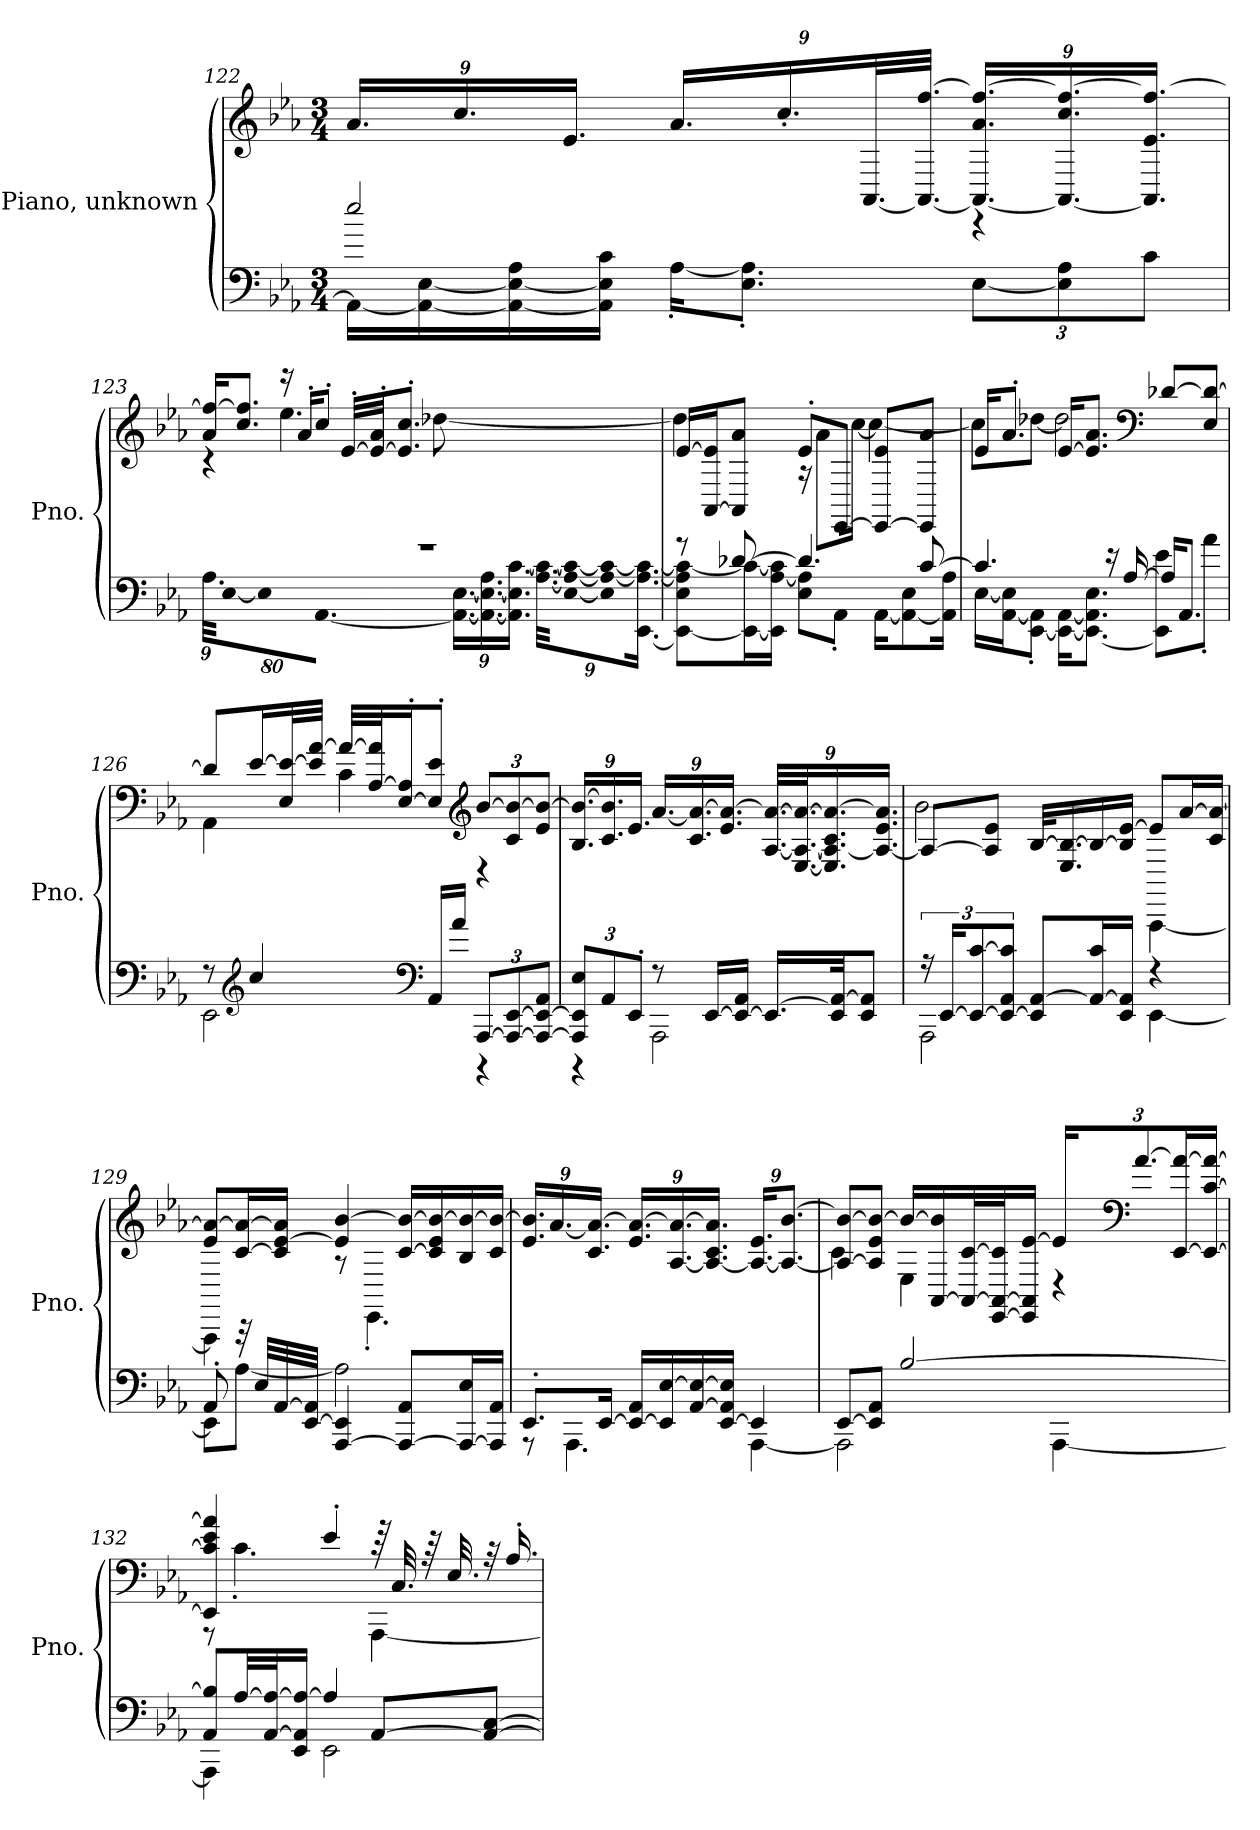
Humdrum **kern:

**kern	**kern
*part1	*part1
*staff2	*staff1
*I"Piano, unknown	*
*I'Pno.	*
*clefF4	*clefG2
*k[b-e-a-]	*k[b-e-a-]
*M3/4	*M3/4
=122	=122
*^	*
*	*	*Xbrackettup
2ee-/	16AA-\LL_	18.a-/LL
.	16AA-\_ [16E-\	.
.	.	18.cc/
.	16AA-\_ 16E-\_ 16A-\	.
.	.	18.e-/JJ
.	16AA-\] 16E-\] 16c\JJ	.
.	[16A-'\KL	18.a-/LL
.	8.E-\' 8.A-\]'J	.
.	.	18.cc'/
.	.	[36.AA-/L
.	.	36.AA-/_ [36.ff/JJJ
*	*Xbrackettup	*
4r	[12E-\L	18.AA-/_ 18.a-/ 18.ff/_LL
.	12E-\] 12A-\	18.AA-/_ 18.cc/ 18.ff/_
.	12c\J	18.AA-/] 18.e-/ 18.ff/_JJ
!!LO:LB:g=z
=123	=123	=123
*	*	*^
2.r	36.A-\KKL	16a-/ 16ff/_KL	4r
!	!LO:N:vis=8	!	!
.	[640%71E-\	.	.
.	.	8.cc/ 8.ff/]J	.
!	!LO:N:vis=64	!	!
.	640%9E-\KKL]	.	.
.	[18.AA-\JJ	.	.
.	18.AA-\_ [18.E-\LL	16r	4.ee-\
.	.	16a-'/KL	.
.	18.AA-\_ 18.E-\_ 18.A-\	.	.
.	.	8cc'/J	.
.	18.AA-\] 18.E-\] [18.c\JJ	.	.
.	[36.A-\ 36.c\_KKL	[32e-'/LLL	.
.	.	32e-/_' 32a-/'JJ	.
!	!LO:N:vis=8	!	!
.	[640%71E-\ 640%71A-\_ 640%71c\_	.	.
.	.	8.e-/]' 8.cc/'J	.
.	.	.	[8dd-X\
!	!LO:N:vis=64	!	!
.	640%9E-\] 640%9A-\_ 640%9c\_KKL	.	.
.	[18.EE-\ 18.A-\_ 18.c\_JJ	.	.
=124	=124	=124	=124
8r	8EE-\_ 8E-\ 8A-\] 8c\_L	[16e-/LL	4dd-\]
.	.	[16AA-/ 16e-/]J	.
[8d-X/	16EE-\_ 16c\_L	8AA-/] 8a-/J	.
.	16EE-\] [16A-\ 16c\]JJ	.	.
4.d-/]	8E-\ 8A-\]L	8e-'/L	16r
.	.	.	8a-\L
.	8AA-'\J	[8EE-/J	.
.	.	.	[16cc\Jk
.	[16AA-\KL	8EE-/_ 8e-/L	4cc\_
.	8AA-\_ 8E-\	.	.
[8c/	.	8EE-/] 8a-/J	.
.	16AA-\] 16A-\Jk	.	.
!!LO:PB:g=z	!!
=125	=125	=125	=125
4.c/]	[16E-\LL	16e-/KL	8cc\L]
.	[16AA-\ 16E-\]J	8.a-'/J	.
.	[8EE-\' 8AA-\]'J	.	[8dd-X\J
.	16EE-\_ [16AA-\KL	[16e-/KL	2dd-\]
.	8.EE-\_ 8.AA-\] 8.E-\J	8.e-/] 8.a-/J	.
16r	.	.	.
[16A-/	.	.	.
*	*	*clefF4	*
16A-/KL]	8EE-\] 8e-\L	[8d-X/L	.
8.AA-/J	.	.	.
.	8a-'\J	8E-/ 8d-/_J	.
=126	=126	=126	=126
8r	2EE-\	8d-/L]	4AA-\
*clefG2	*	*	*
4cc/	.	[16e-/L	.
.	.	32E-/ 32e-/_L	.
.	.	32e-/] [32a-/JJJ	.
.	.	32a-/LLL_	4c\
.	.	[32A-/ 32a-/]J	.
.	.	[16E-/' 16A-/]'J	.
*clefF4	*	*	*
16AA-/LL	.	8E-/]' 8e-/'J	.
16a-/JJ	.	.	.
*	*	*clefG2	*
[12AAA-/L	4r	[12b-/L	4r
12AAA-/_ [12EE-/	.	12c/ 12b-/_	.
12AAA-/_ 12EE-/_ 12AA-/J	.	12e-/ 12b-/_J	.
*	*	*v	*v
!!LO:LB:g=z
=127	=127	=127
12AAA-/] 12EE-/] 12E-/L	4r	18.B-/ 18.b-/_LL
12AA-/	.	18.c/ 18.b-/]
12EE-'/J	.	18.e-/JJ
8r	2AAA-\	[18.a-/LL
.	.	18.c/ 18.a-/_
[16EE-/LL	.	.
.	.	18.e-/ 18.a-/_JJ
16EE-/_ 16AA-/JJ	.	.
16.EE-/LL_	.	[36.A-/ 36.a-/_LLL
.	.	[36.E-/ 36.A-/_ 36.a-/_J
.	.	18.E-/] 18.A-/_ 18.c/ 18.a-/_
32EE-/] [32AA-/JK	.	.
8EE-/ 8AA-/]J	.	.
.	.	18.A-/_ 18.e-/ 18.a-/]JJ
=128	=128	=128
*brackettup	*	*
*	*	*^
24r	2AAA-\	8A-/L_	2b-\
[24EE-/KL	.	.	.
12EE-/_ [12c/	.	.	.
.	.	8A-/] 8e-/J	.
12EE-/_ 12AA-/ 12c/]J	.	.	.
8EE-/] [8AA-/L	.	[32B-/KLL	.
.	.	16.E-/ 16.B-/_	.
16AA-/_ 16c/L	.	16B-/_	.
16EE-/ 16AA-/]JJ	.	16B-/] [16e-/JJ	.
4r	[4EE-\	8e-/L]	[4AAA-\
.	.	[16a-/L	.
.	.	16c/ 16a-/_JJ	.
!!LO:LB:g=z	!!
=129	=129	=129	=129
8AA-'/	8EE-\L]	8e-/ 8a-/_L	4AAA-\]
32r	[8A-\J	[16c/ 16a-/_L	.
32E-/LLL	.	.	.
[32AA-/	.	16c/] [16e-/ 16a-/]JJ	.
[32EE-/ 32AA-/]JJJ	.	.	.
[4AAA-/ 4EE-/]	2A-\]	4e-/] [4b-/	8r
.	.	.	4.EE-'\
8AAA-/_ 8AA-/L	.	[16c/ 16b-/_LL	.
.	.	16c/] 16e-/ 16b-/_	.
16AAA-/_ 16E-/L	.	16B-/ 16b-/_	.
16AAA-/] 16AA-/JJ	.	16c/ 16b-/_JJ	.
*	*	*v	*v
=130	=130	=130
8.EE-'/L	8r	18.e-/ 18.b-/]LL
.	.	[18.a-/
.	4.AAA-\	.
.	.	18.c/ 18.a-/_JJ
[16EE-/Jk	.	.
16EE-/_ 16AA-/LL	.	18.e-/ 18.a-/_LL
16EE-/] [16E-/	.	.
.	.	[18.A-/ 18.a-/_
[16AA-/ 16E-/_	.	.
.	.	18.A-/_ 18.c/ 18.a-/]JJ
[16EE-/ 16AA-/] 16E-/]JJ	.	.
4EE-/]	[4AAA-\	18.A-/_ 18.e-/KL
.	.	9.A-/_ [9.b-/J
!!LO:LB:g=z
=131	=131	=131
*	*	*^
[8EE-/L	2AAA-\]	8A-/_ 8b-/_L	4c\
8EE-/] 8AA-/J	.	8A-/] 8e-/ 8b-/_J	.
[2B-/	.	16b-/LL_	4E-\
.	.	[16AA-/ 16b-/]	.
.	.	32AA-/_ [32c/L	.
.	.	[32EE-/ 32AA-/_ 32c/]J	.
.	.	16EE-/] 16AA-/] [16e-/JJ	.
.	[4AAA-\	24e-/KL]	4r
*	*	*clefF4	*
.	.	[12.a-/	.
.	.	[24EE-/ 24a-/_L	.
.	.	24EE-/_ [24c/ 24a-/_JJ	.
=132	=132	=132	=132
8AA-/ 8B-/]L	4AAA-\]	4EE-/] 4c/] 4e-/ 4a-/]	8r
[32A-/LL	.	.	4.c'\
[32AA-/ 32A-/_J	.	.	.
16EE-/ 16AA-/] 16A-/_JJ	.	.	.
4A-/]	2EE-\	4e-'/	.
[8AA-/L	.	64r	[4AAA-\
.	.	32.C/	.
.	.	64r	.
.	.	32.E-/	.
8AA-/_ [8C/J	.	32r	.
.	.	16.A-'/	.
*v	*v	*	*
*	*v	*v
=	=
*-	*-
